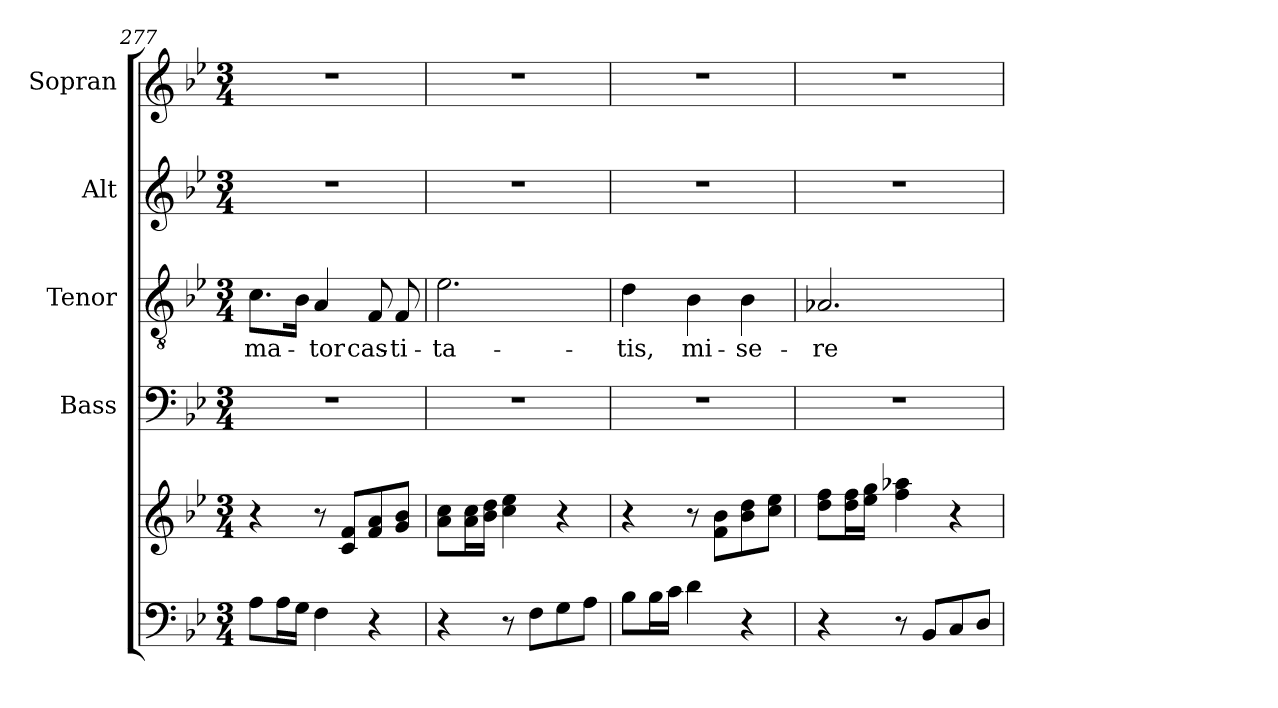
**kern	**kern	**kern	**kern	**text	**kern	**kern
*part5	*part5	*part4	*part3	*part3	*part2	*part1
*staff6	*staff5	*staff4	*staff3	*staff3	*staff2	*staff1
*	*	*I"Bass	*I"Tenor	*	*I"Alt	*I"Sopran
*	*	*I'B.	*I'T.	*	*I'A.	*I'S.
!!LO:LB:g=z
*clefF4	*clefG2	*clefF4	*clefGv2	*	*clefG2	*clefG2
*k[b-e-]	*k[b-e-]	*k[b-e-]	*k[b-e-]	*	*k[b-e-]	*k[b-e-]
*B-:	*B-:	*B-:	*B-:	*	*B-:	*B-:
*M3/4	*M3/4	*M3/4	*M3/4	*	*M3/4	*M3/4
=277	=277	=277	=277	=277	=277	=277
!	!	!	!	!LO:LY:b	!	!
8A\L	4r	2.r	8.c\L	-ma-	2.r	2.r
16A\L	.	.	.	.	.	.
16G\JJ	.	.	16B-\Jk	.	.	.
!	!	!	!	!LO:LY:b	!	!
4F\	8r	.	4A/	-tor	.	.
.	8c/ 8f/L	.	.	.	.	.
!	!	!	!	!LO:LY:b	!	!
4r	8f/ 8a/	.	8F/	cas-	.	.
!	!	!	!	!LO:LY:b	!	!
.	8g/ 8b-/J	.	8F/	-ti-	.	.
=278	=278	=278	=278	=278	=278	=278
!	!	!	!	!LO:LY:b	!	!
4r	8a\ 8cc\L	2.r	2.e-\	-ta-	2.r	2.r
.	16a\ 16cc\L	.	.	.	.	.
.	16b-\ 16dd\JJ	.	.	.	.	.
8r	4cc\ 4ee-\	.	.	.	.	.
8F\L	.	.	.	.	.	.
8G\	4r	.	.	.	.	.
8A\J	.	.	.	.	.	.
=279	=279	=279	=279	=279	=279	=279
!	!	!	!	!LO:LY:b	!	!
8B-\L	4r	2.r	4d\	-tis,	2.r	2.r
16B-\L	.	.	.	.	.	.
16c\JJ	.	.	.	.	.	.
!	!	!	!	!LO:LY:b	!	!
4d\	8r	.	4B-\	mi-	.	.
.	8f\ 8b-\L	.	.	.	.	.
!	!	!	!	!LO:LY:b	!	!
4r	8b-\ 8dd\	.	4B-\	-se-	.	.
.	8cc\ 8ee-\J	.	.	.	.	.
=280	=280	=280	=280	=280	=280	=280
!	!	!	!	!LO:LY:b	!	!
4r	8dd\ 8ff\L	2.r	2.A-X/	-re-	2.r	2.r
.	16dd\ 16ff\L	.	.	.	.	.
.	16ee-\ 16gg\JJ	.	.	.	.	.
8r	4ff\ 4aa-X\	.	.	.	.	.
8BB-/L	.	.	.	.	.	.
8C/	4r	.	.	.	.	.
8D/J	.	.	.	.	.	.
=	=	=	=	=	=	=
*-	*-	*-	*-	*-	*-	*-
